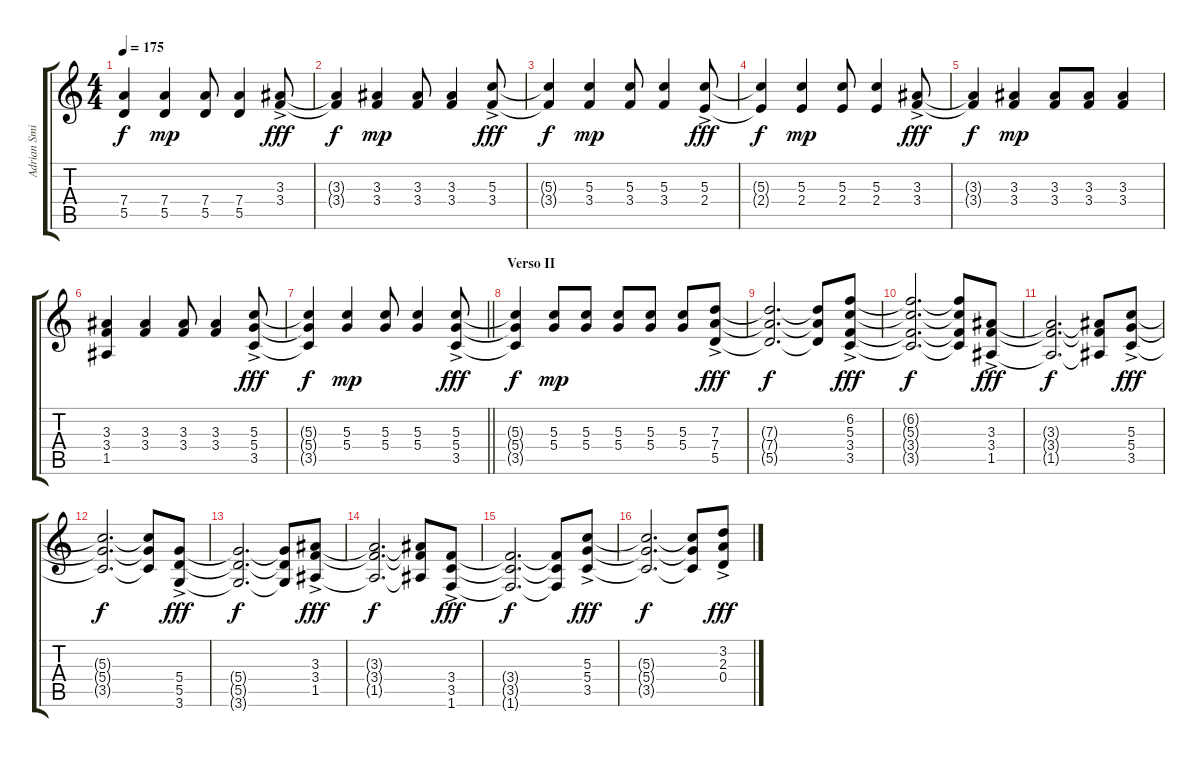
\track ("Adrian Smith" "Adrian Smi") {instrument distortionguitar}
\staff {score tabs}
\tuning (E4 B3 G3 D3 A2 E2) {hide}
\ts (4 4)
\tempo 175
\clef g2
\ks c
(7.4{t} 5.5{t}).4{dy f} (7.4 5.5).4{dy mp} (7.4 5.5).8 (7.4 5.5).4 (3.3{ac} 3.4{ac}).8{dy fff} |
(3.3{t} 3.4{t}).4{dy f} (3.3 3.4).4{dy mp} (3.3 3.4).8 (3.3 3.4).4 (5.3{ac} 3.4{ac}).8{dy fff} |
(5.3{t} 3.4{t}).4{dy f} (5.3 3.4).4{dy mp} (5.3 3.4).8 (5.3 3.4).4 (5.3{ac} 2.4{ac}).8{dy fff} |
(5.3{t} 2.4{t}).4{dy f} (5.3 2.4).4{dy mp} (5.3 2.4).8 (5.3 2.4).4 (3.3{ac} 3.4{ac}).8{dy fff} |
(3.3{t} 3.4{t}).4{dy f} (3.3 3.4).4{dy mp} (3.3 3.4).8 (3.3 3.4).8 (3.3 3.4).4 |
(3.3 3.4 1.5).4 (3.3 3.4).4 (3.3 3.4).8 (3.3 3.4).4 (5.3{ac} 5.4{ac} 3.5{ac}).8{dy fff} |
\barLineRight lightlight
(5.3{t} 5.4{t} 3.5{t}).4{dy f} (5.3 5.4).4{dy mp} (5.3 5.4).8 (5.3 5.4).4 (5.3{ac} 5.4{ac} 3.5{ac}).8{dy fff} |
\section ("" "Verso II")
(5.3{t} 5.4{t} 3.5{t}).4{dy f} (5.3 5.4).8{dy mp} (5.3 5.4).8 (5.3 5.4).8 (5.3 5.4).8 (5.3 5.4).8 (7.3{ac} 7.4{ac} 5.5{ac}).8{dy fff} |
(7.3{t} 7.4{t} 5.5{t}).2{d dy f} (7.3{t} 7.4{t} 5.5{t}).8 (6.2{ac} 5.3{ac} 3.4{ac} 3.5{ac}).8{dy fff} |
(6.2{t} 5.3{t} 3.4{t} 3.5{t}).2{d dy f} (6.2{t} 5.3{t} 3.4{t} 3.5{t}).8 (3.3{ac} 3.4{ac} 1.5{ac}).8{dy fff} |
(3.3{t} 3.4{t} 1.5{t}).2{d dy f} (3.3{t} 3.4{t} 1.5{t}).8 (5.3{ac} 5.4{ac} 3.5{ac}).8{dy fff} |
(5.3{t} 5.4{t} 3.5{t}).2{d dy f} (5.3{t} 5.4{t} 3.5{t}).8 (5.4{ac} 5.5{ac} 3.6{ac}).8{dy fff} |
(5.4{t} 5.5{t} 3.6{t}).2{d dy f} (5.4{t} 5.5{t} 3.6{t}).8 (3.3{ac} 3.4{ac} 1.5{ac}).8{dy fff} |
(3.3{t} 3.4{t} 1.5{t}).2{d dy f} (3.3{t} 3.4{t} 1.5{t}).8 (3.4{ac} 3.5{ac} 1.6{ac}).8{dy fff} |
(3.4{t} 3.5{t} 1.6{t}).2{d dy f} (3.4{t} 3.5{t} 1.6{t}).8 (5.3{ac} 5.4{ac} 3.5{ac}).8{dy fff} |
(5.3{t} 5.4{t} 3.5{t}).2{d dy f} (5.3{t} 5.4{t} 3.5{t}).8 (3.2{ac} 2.3{ac} 0.4{ac}).8{dy fff}
